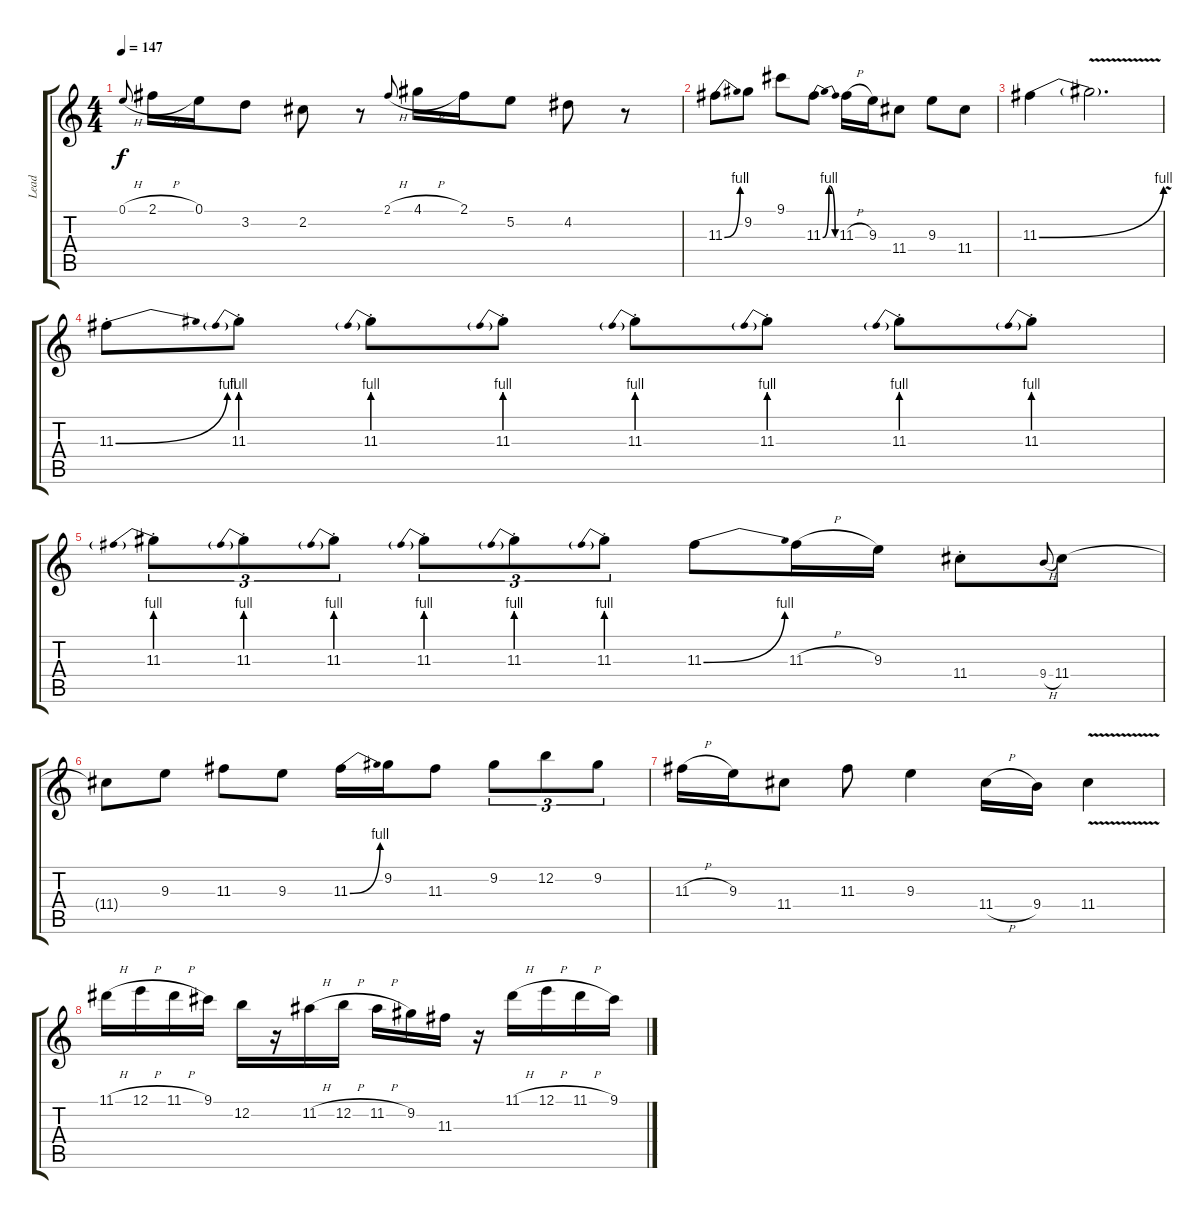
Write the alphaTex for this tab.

\track ("Lead" "Lead") {instrument distortionguitar}
\staff {score tabs}
\tuning (E4 B3 G3 D3 A2 E2) {hide}
\ts (4 4)
\tempo 147
\clef g2
\ks c
0.1{h}.8{gr onbeat dy f} 2.1{h}.16 0.1.16 3.2.8 2.2.8 r.8 2.1{h}.8{gr onbeat} 4.1{h}.16 2.1.16 5.2.8 4.2.8 r.8 |
11.3{be (bend 0 0 60 4)}.8 9.2.8 9.1.8 11.3{be (bendrelease 0 0 15 4 55 4 60 0)}.8 11.3{h}.16 9.3.16 11.4.8 9.3.8 11.4.8 |
11.3{be (bend 0 0 5 4)}.4 11.3{v t}.2{d} |
11.3{be (bend 0 0 60 4) st}.8 11.3{be (prebend 0 4 60 4) st}.8 11.3{be (prebend 0 4 60 4) st}.8 11.3{be (prebend 0 4 60 4) st}.8 11.3{be (prebend 0 4 60 4) st}.8 11.3{be (prebend 0 4 60 4) st}.8 11.3{be (prebend 0 4 60 4) st}.8 11.3{be (prebend 0 4 60 4) st}.8 |
11.3{be (prebend 0 4 60 4) st}.8{tu (3 2)} 11.3{be (prebend 0 4 60 4) st}.8{tu (3 2)} 11.3{be (prebend 0 4 60 4) st}.8{tu (3 2)} 11.3{be (prebend 0 4 60 4) st}.8{tu (3 2)} 11.3{be (prebend 0 4 60 4) st}.8{tu (3 2)} 11.3{be (prebend 0 4 60 4) st}.8{tu (3 2)} 11.3{be (bend 0 0 60 4)}.8 11.3{h}.16 9.3.16 11.4{st}.8 9.4{h}.8{gr onbeat} 11.4.8 |
11.4{t}.8 9.3.8 11.3.8 9.3.8 11.3{be (bend 0 0 60 4)}.16 9.2.16 11.3.8 9.2.8{tu (3 2)} 12.2.8{tu (3 2)} 9.2.8{tu (3 2)} |
11.3{h}.16 9.3.16 11.4.8 11.3.8 9.3.4 11.4{h}.16 9.4.16 11.4{v}.4 |
11.1{h}.16 12.1{h}.16 11.1{h}.16 9.1.16 12.2.16 r.16 11.2{h}.16 12.2{h}.16 11.2{h}.16 9.2.16 11.3.16 r.16 11.1{h}.16 12.1{h}.16 11.1{h}.16 9.1.16
